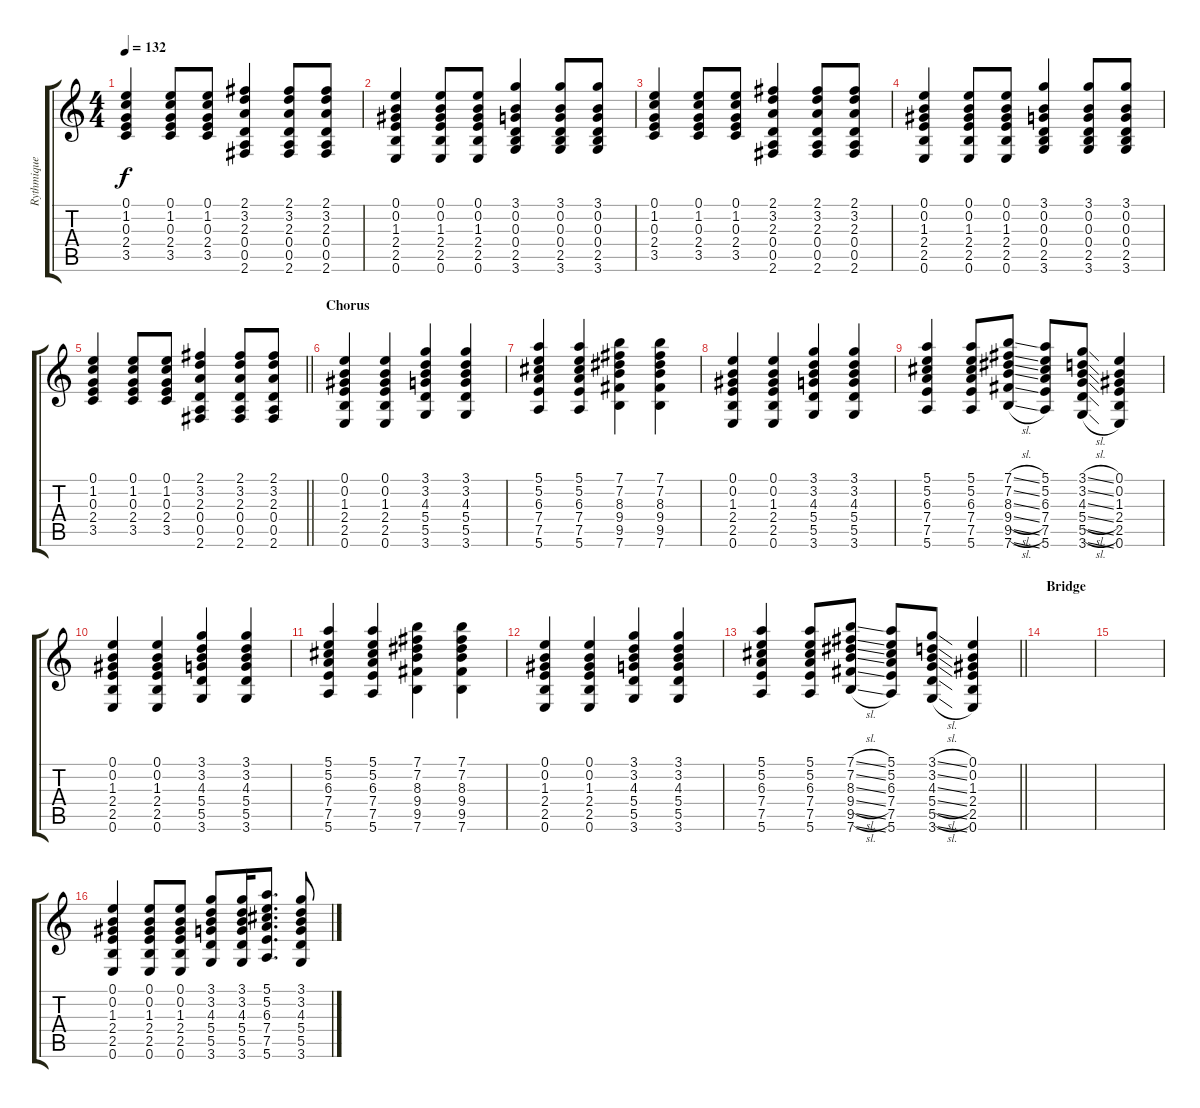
\track ("Rythmique" "Rythmique") {instrument electricguitarclean}
\staff {score tabs}
\tuning (E4 B3 G3 D3 A2 E2) {hide}
\ts (4 4)
\tempo 132
\clef g2
\ks c
(0.1 1.2 0.3 2.4 3.5).4{dy f} (0.1 1.2 0.3 2.4 3.5).8 (0.1 1.2 0.3 2.4 3.5).8 (2.1 3.2 2.3 0.4 0.5 2.6).4 (2.1 3.2 2.3 0.4 0.5 2.6).8 (2.1 3.2 2.3 0.4 0.5 2.6).8 |
(0.1 0.2 1.3 2.4 2.5 0.6).4 (0.1 0.2 1.3 2.4 2.5 0.6).8 (0.1 0.2 1.3 2.4 2.5 0.6).8 (3.1 0.2 0.3 0.4 2.5 3.6).4 (3.1 0.2 0.3 0.4 2.5 3.6).8 (3.1 0.2 0.3 0.4 2.5 3.6).8 |
(0.1 1.2 0.3 2.4 3.5).4 (0.1 1.2 0.3 2.4 3.5).8 (0.1 1.2 0.3 2.4 3.5).8 (2.1 3.2 2.3 0.4 0.5 2.6).4 (2.1 3.2 2.3 0.4 0.5 2.6).8 (2.1 3.2 2.3 0.4 0.5 2.6).8 |
(0.1 0.2 1.3 2.4 2.5 0.6).4 (0.1 0.2 1.3 2.4 2.5 0.6).8 (0.1 0.2 1.3 2.4 2.5 0.6).8 (3.1 0.2 0.3 0.4 2.5 3.6).4 (3.1 0.2 0.3 0.4 2.5 3.6).8 (3.1 0.2 0.3 0.4 2.5 3.6).8 |
\barLineRight lightlight
(0.1 1.2 0.3 2.4 3.5).4 (0.1 1.2 0.3 2.4 3.5).8 (0.1 1.2 0.3 2.4 3.5).8 (2.1 3.2 2.3 0.4 0.5 2.6).4 (2.1 3.2 2.3 0.4 0.5 2.6).8 (2.1 3.2 2.3 0.4 0.5 2.6).8 |
\section ("" "Chorus")
(0.1 0.2 1.3 2.4 2.5 0.6).4 (0.1 0.2 1.3 2.4 2.5 0.6).4 (3.1 3.2 4.3 5.4 5.5 3.6).4 (3.1 3.2 4.3 5.4 5.5 3.6).4 |
(5.1 5.2 6.3 7.4 7.5 5.6).4 (5.1 5.2 6.3 7.4 7.5 5.6).4 (7.1 7.2 8.3 9.4 9.5 7.6).4 (7.1 7.2 8.3 9.4 9.5 7.6).4 |
(0.1 0.2 1.3 2.4 2.5 0.6).4 (0.1 0.2 1.3 2.4 2.5 0.6).4 (3.1 3.2 4.3 5.4 5.5 3.6).4 (3.1 3.2 4.3 5.4 5.5 3.6).4 |
(5.1 5.2 6.3 7.4 7.5 5.6).4 (5.1 5.2 6.3 7.4 7.5 5.6).8 (7.1{sl} 7.2{sl} 8.3{sl} 9.4{sl} 9.5{sl} 7.6{sl}).8 (5.1 5.2 6.3 7.4 7.5 5.6).8 (3.1{sl} 3.2{sl} 4.3{sl} 5.4{sl} 5.5{sl} 3.6{sl}).8 (0.1 0.2 1.3 2.4 2.5 0.6).4 |
(0.1 0.2 1.3 2.4 2.5 0.6).4 (0.1 0.2 1.3 2.4 2.5 0.6).4 (3.1 3.2 4.3 5.4 5.5 3.6).4 (3.1 3.2 4.3 5.4 5.5 3.6).4 |
(5.1 5.2 6.3 7.4 7.5 5.6).4 (5.1 5.2 6.3 7.4 7.5 5.6).4 (7.1 7.2 8.3 9.4 9.5 7.6).4 (7.1 7.2 8.3 9.4 9.5 7.6).4 |
(0.1 0.2 1.3 2.4 2.5 0.6).4 (0.1 0.2 1.3 2.4 2.5 0.6).4 (3.1 3.2 4.3 5.4 5.5 3.6).4 (3.1 3.2 4.3 5.4 5.5 3.6).4 |
\barLineRight lightlight
(5.1 5.2 6.3 7.4 7.5 5.6).4 (5.1 5.2 6.3 7.4 7.5 5.6).8 (7.1{sl} 7.2{sl} 8.3{sl} 9.4{sl} 9.5{sl} 7.6{sl}).8 (5.1 5.2 6.3 7.4 7.5 5.6).8 (3.1{sl} 3.2{sl} 4.3{sl} 5.4{sl} 5.5{sl} 3.6{sl}).8 (0.1 0.2 1.3 2.4 2.5 0.6).4 |
\section ("" "Bridge")
|
|
(0.1 0.2 1.3 2.4 2.5 0.6).4 (0.1 0.2 1.3 2.4 2.5 0.6).8 (0.1 0.2 1.3 2.4 2.5 0.6).8 (3.1 3.2 4.3 5.4 5.5 3.6).8 (3.1 3.2 4.3 5.4 5.5 3.6).16 (5.1 5.2 6.3 7.4 7.5 5.6).8{d} (3.1 3.2 4.3 5.4 5.5 3.6).8
